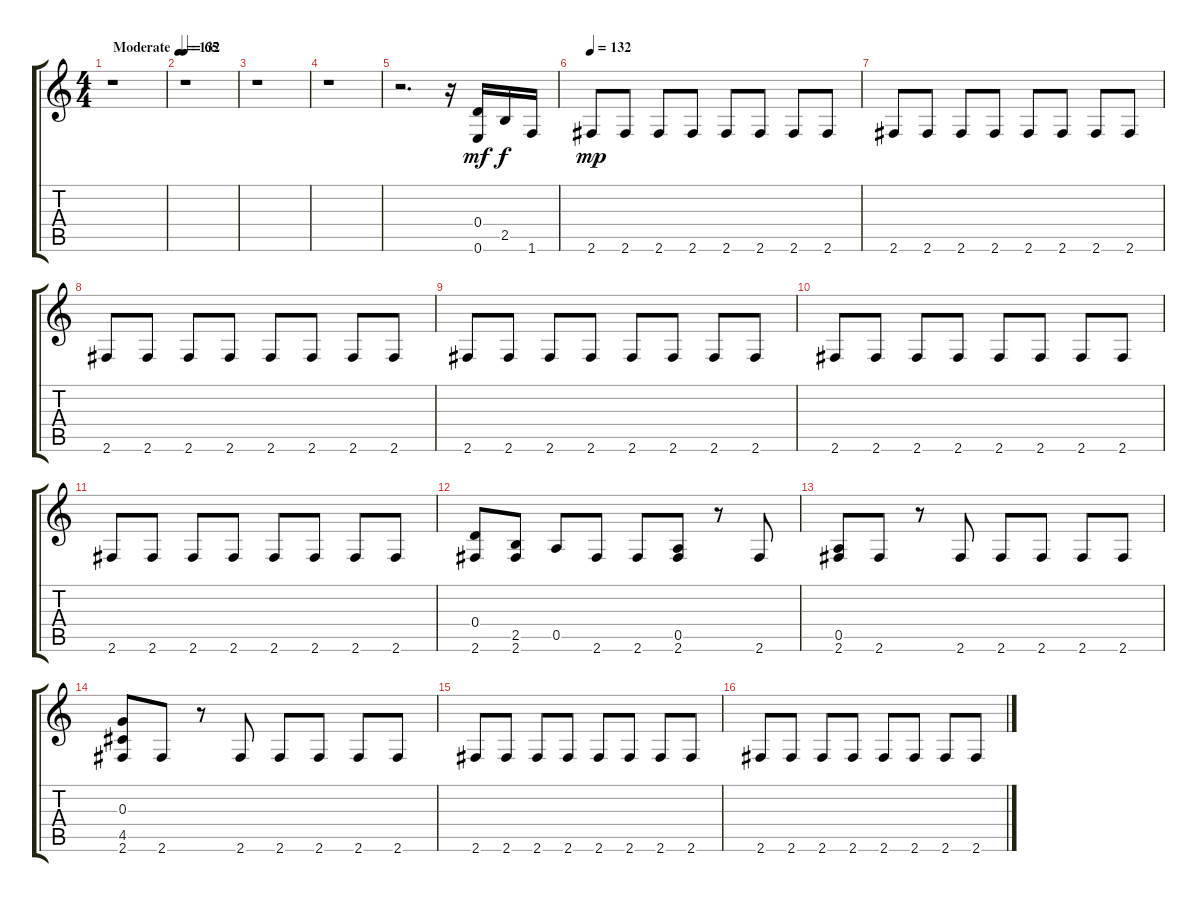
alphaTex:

\track "" {instrument acousticbass}
\staff {score tabs}
\tuning (E4 B3 G3 D3 A2 E2) {hide}
\ts (4 4)
\tempo (132 "Moderate")
\clef g2
\ks c
r.1{dy mf instrument acousticbass} |
\tempo 65
r.1 |
r.1 |
r.1 |
r.2{d} r.16 (0.4 0.6).16 2.5.16{dy f} 1.6.16 |
\tempo 132
2.6.8{dy mp} 2.6.8 2.6.8 2.6.8 2.6.8 2.6.8 2.6.8 2.6.8 |
2.6.8 2.6.8 2.6.8 2.6.8 2.6.8 2.6.8 2.6.8 2.6.8 |
2.6.8 2.6.8 2.6.8 2.6.8 2.6.8 2.6.8 2.6.8 2.6.8 |
2.6.8 2.6.8 2.6.8 2.6.8 2.6.8 2.6.8 2.6.8 2.6.8 |
2.6.8 2.6.8 2.6.8 2.6.8 2.6.8 2.6.8 2.6.8 2.6.8 |
2.6.8 2.6.8 2.6.8 2.6.8 2.6.8 2.6.8 2.6.8 2.6.8 |
(0.4 2.6).8 (2.5 2.6).8 0.5.8 2.6.8 2.6.8 (0.5 2.6).8 r.8 2.6.8 |
(0.5 2.6).8 2.6.8 r.8 2.6.8 2.6.8 2.6.8 2.6.8 2.6.8 |
(0.3 4.5 2.6).8 2.6.8 r.8 2.6.8 2.6.8 2.6.8 2.6.8 2.6.8 |
2.6.8 2.6.8 2.6.8 2.6.8 2.6.8 2.6.8 2.6.8 2.6.8 |
2.6.8 2.6.8 2.6.8 2.6.8 2.6.8 2.6.8 2.6.8 2.6.8
